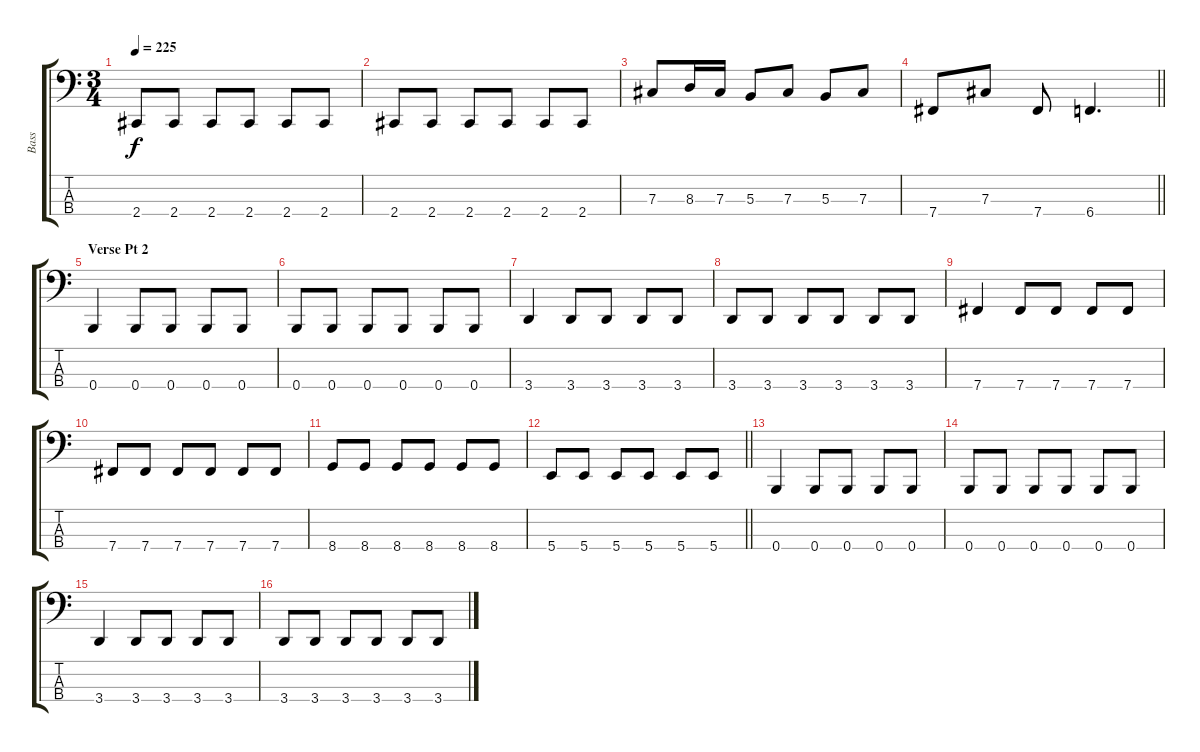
\track ("Bass" "Bass") {instrument electricbassfinger}
\staff {score tabs}
\tuning (E2 B1 Gb1 B0) {hide}
\ts (3 4)
\tempo 225
\clef f4
\ks c
2.4.8{dy f} 2.4.8 2.4.8 2.4.8 2.4.8 2.4.8 |
2.4.8 2.4.8 2.4.8 2.4.8 2.4.8 2.4.8 |
7.3.8 8.3.16 7.3.16 5.3.8 7.3.8 5.3.8 7.3.8 |
\barLineRight lightlight
7.4.8 7.3.8 7.4.8 6.4.4{d} |
\section ("" "Verse Pt 2")
0.4.4 0.4.8 0.4.8 0.4.8 0.4.8 |
0.4.8 0.4.8 0.4.8 0.4.8 0.4.8 0.4.8 |
3.4.4 3.4.8 3.4.8 3.4.8 3.4.8 |
3.4.8 3.4.8 3.4.8 3.4.8 3.4.8 3.4.8 |
7.4.4 7.4.8 7.4.8 7.4.8 7.4.8 |
7.4.8 7.4.8 7.4.8 7.4.8 7.4.8 7.4.8 |
8.4.8 8.4.8 8.4.8 8.4.8 8.4.8 8.4.8 |
\barLineRight lightlight
5.4.8 5.4.8 5.4.8 5.4.8 5.4.8 5.4.8 |
0.4.4 0.4.8 0.4.8 0.4.8 0.4.8 |
0.4.8 0.4.8 0.4.8 0.4.8 0.4.8 0.4.8 |
3.4.4 3.4.8 3.4.8 3.4.8 3.4.8 |
3.4.8 3.4.8 3.4.8 3.4.8 3.4.8 3.4.8
